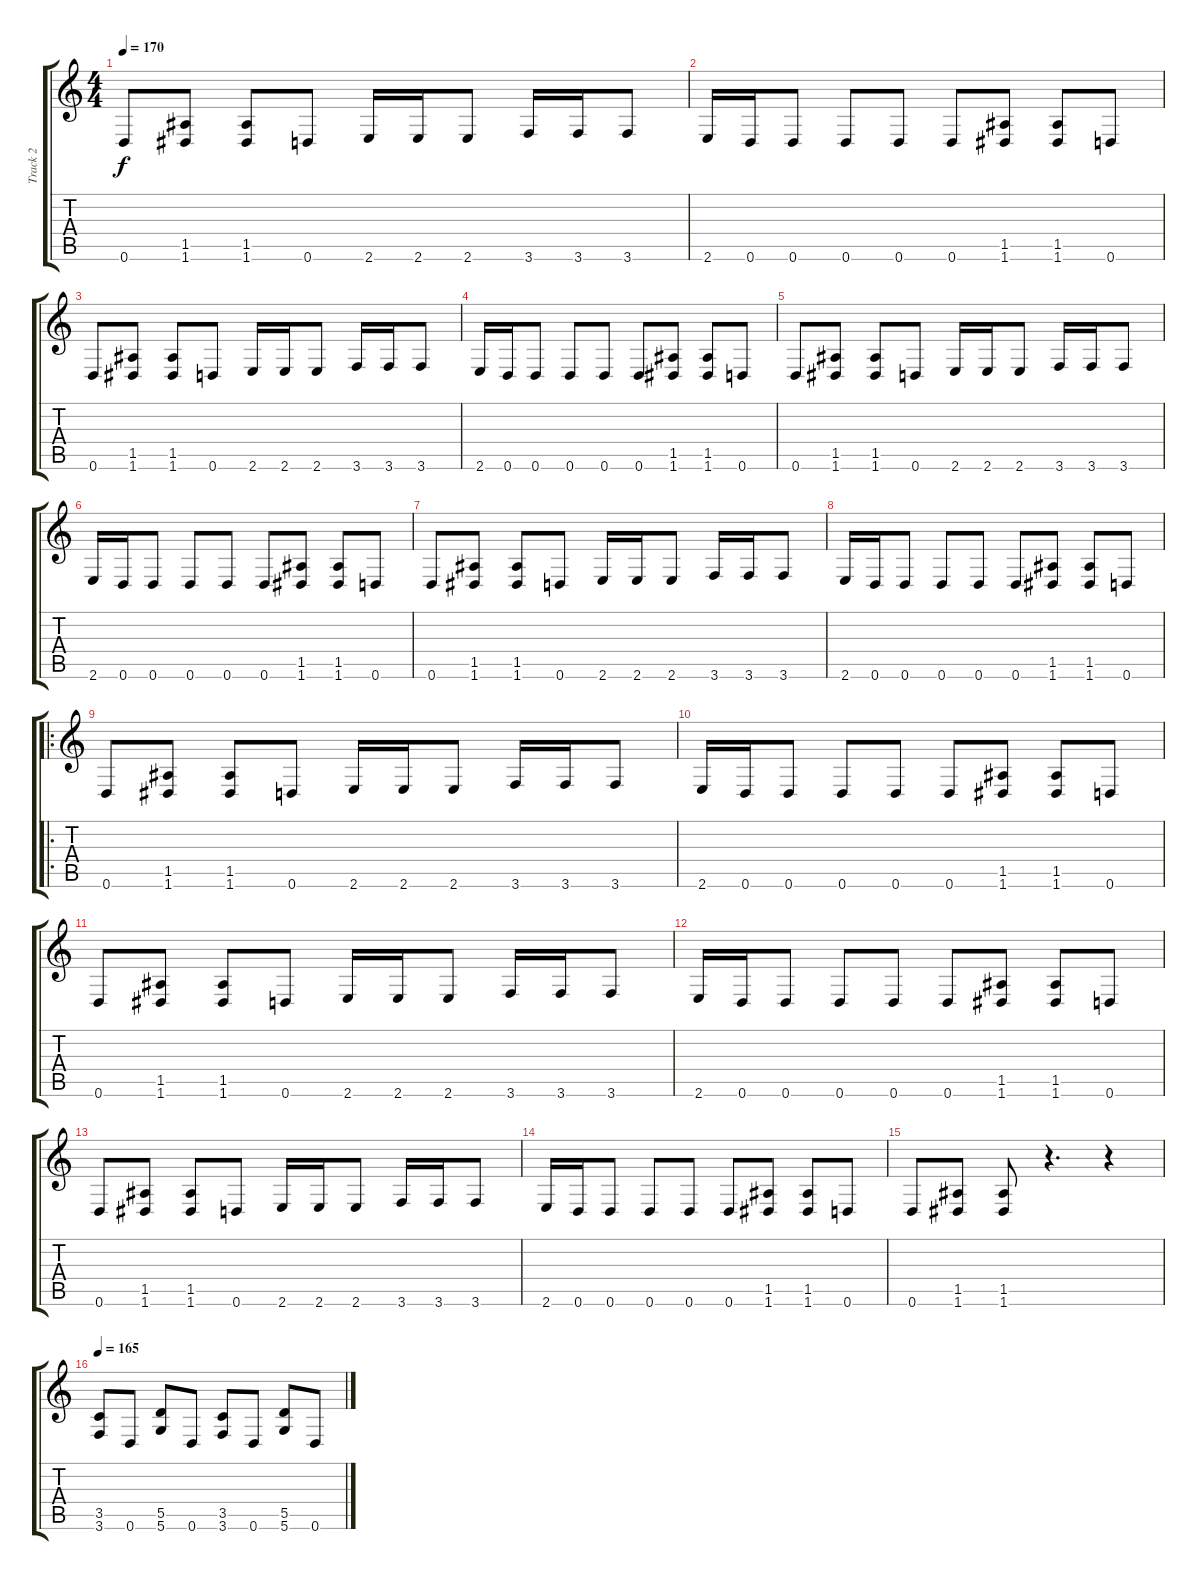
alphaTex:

\track ("Track 2" "Track 2") {instrument overdrivenguitar}
\staff {score tabs}
\tuning (E4 B3 G3 D3 A2 D2) {hide}
\ts (4 4)
\tempo 170
\clef g2
\ks c
0.6.8{dy f} (1.5 1.6).8 (1.5 1.6).8 0.6.8 2.6.16 2.6.16 2.6.8 3.6.16 3.6.16 3.6.8 |
2.6.16 0.6.16 0.6.8 0.6.8 0.6.8 0.6.8 (1.5 1.6).8 (1.5 1.6).8 0.6.8 |
0.6.8 (1.5 1.6).8 (1.5 1.6).8 0.6.8 2.6.16 2.6.16 2.6.8 3.6.16 3.6.16 3.6.8 |
2.6.16 0.6.16 0.6.8 0.6.8 0.6.8 0.6.8 (1.5 1.6).8 (1.5 1.6).8 0.6.8 |
0.6.8 (1.5 1.6).8 (1.5 1.6).8 0.6.8 2.6.16 2.6.16 2.6.8 3.6.16 3.6.16 3.6.8 |
2.6.16 0.6.16 0.6.8 0.6.8 0.6.8 0.6.8 (1.5 1.6).8 (1.5 1.6).8 0.6.8 |
0.6.8 (1.5 1.6).8 (1.5 1.6).8 0.6.8 2.6.16 2.6.16 2.6.8 3.6.16 3.6.16 3.6.8 |
2.6.16 0.6.16 0.6.8 0.6.8 0.6.8 0.6.8 (1.5 1.6).8 (1.5 1.6).8 0.6.8 |
\ro
0.6.8 (1.5 1.6).8 (1.5 1.6).8 0.6.8 2.6.16 2.6.16 2.6.8 3.6.16 3.6.16 3.6.8 |
2.6.16 0.6.16 0.6.8 0.6.8 0.6.8 0.6.8 (1.5 1.6).8 (1.5 1.6).8 0.6.8 |
0.6.8 (1.5 1.6).8 (1.5 1.6).8 0.6.8 2.6.16 2.6.16 2.6.8 3.6.16 3.6.16 3.6.8 |
2.6.16 0.6.16 0.6.8 0.6.8 0.6.8 0.6.8 (1.5 1.6).8 (1.5 1.6).8 0.6.8 |
0.6.8 (1.5 1.6).8 (1.5 1.6).8 0.6.8 2.6.16 2.6.16 2.6.8 3.6.16 3.6.16 3.6.8 |
2.6.16 0.6.16 0.6.8 0.6.8 0.6.8 0.6.8 (1.5 1.6).8 (1.5 1.6).8 0.6.8 |
0.6.8 (1.5 1.6).8 (1.5 1.6).8 r.4{d} r.4 |
\tempo 165
(3.5 3.6).8 0.6.8 (5.5 5.6).8 0.6.8 (3.5 3.6).8 0.6.8 (5.5 5.6).8 0.6.8
